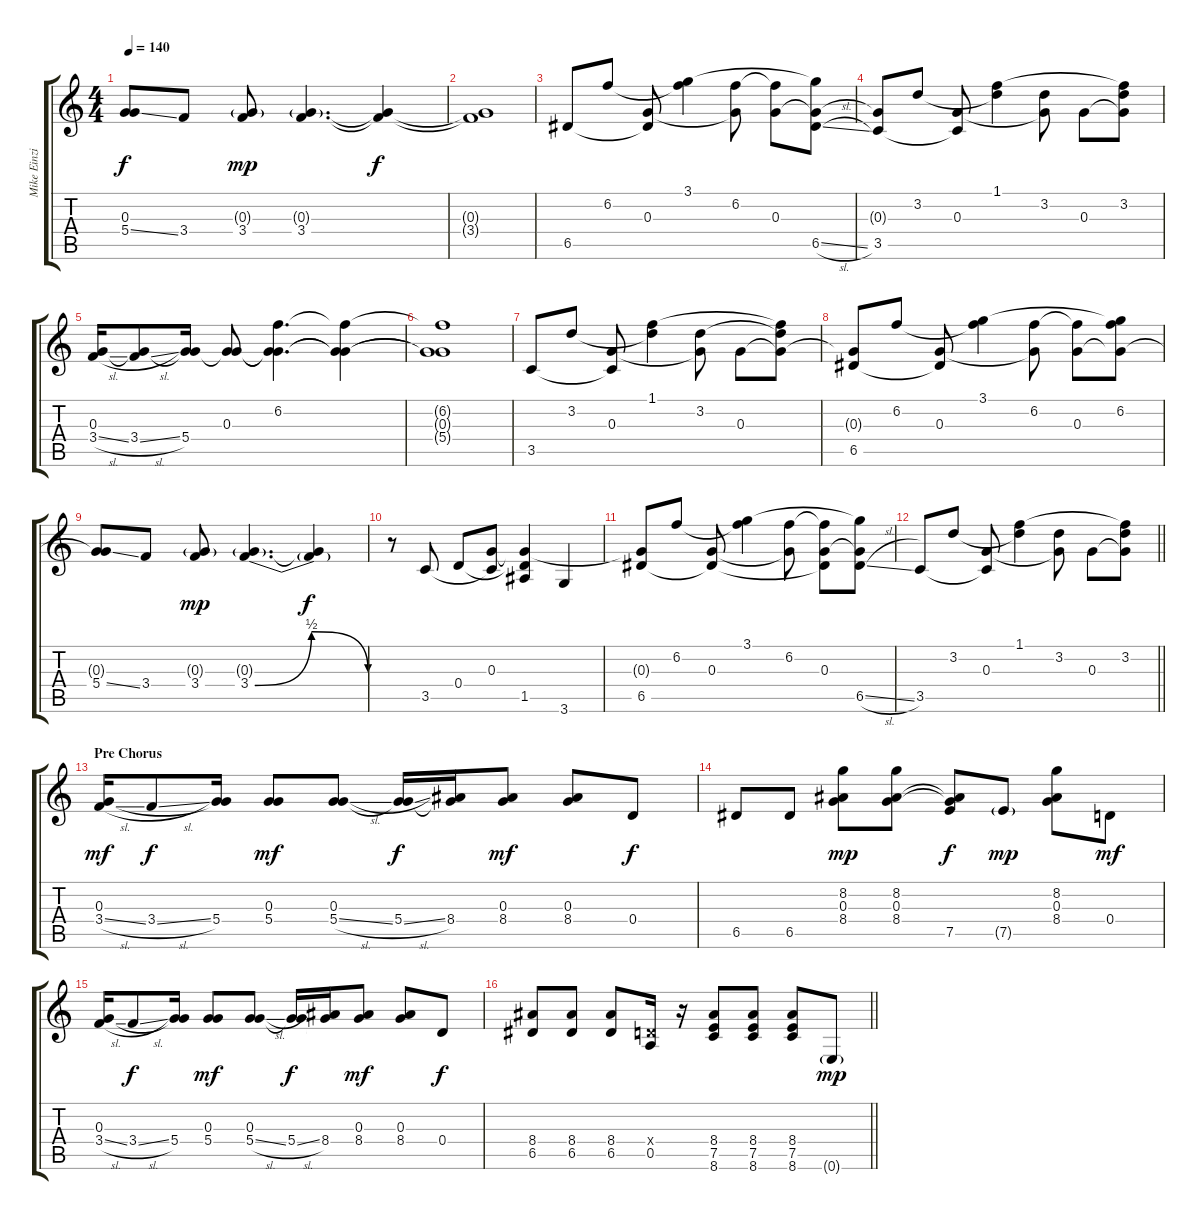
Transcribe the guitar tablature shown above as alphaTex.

\track ("Mike Einziger [Guitar]" "Mike Einzi") {instrument electricguitarclean}
\staff {score tabs}
\tuning (E4 B3 G3 D3 A2 E2) {hide}
\ts (4 4)
\tempo 140
\clef g2
\ks c
(0.3{t} 5.4{ss}).8{dy f} 3.4.8 (0.3{g} 3.4).8{dy mp} (0.3{g} 3.4).4{d} (0.3{t} 3.4{t}).4{dy f} |
(0.3{t} 3.4{t}).1 |
6.5.8 6.2.8 (0.3 6.5{t}).8 (3.1 6.2{t}).4 (6.2 0.3{t}).8 (6.2{t} 0.3).8 (3.1{t} 0.3{t} 6.5{sl}).8 |
(0.3{t} 3.5).8 3.2.8 (0.3 3.5{t}).8 (1.1 3.2{t}).4 (3.2 0.3{t}).8 0.3.8 (1.1{t} 3.2 0.3{t}).8 |
(0.3 3.4{sl}).16 (0.3{t} 3.4{sl}).8 (0.3{t} 5.4).16 (0.3 5.4{t}).8 (6.2 0.3{t} 5.4{t}).4{d} (6.2{t} 0.3{t} 5.4{t}).4 |
(6.2{t} 0.3{t} 5.4{t}).1 |
3.5.8 3.2.8 (0.3 3.5{t}).8 (1.1 3.2{t}).4 (3.2 0.3{t}).8 0.3.8 (1.1{t} 3.2{t} 0.3{t}).8 |
(0.3{t} 6.5).8 6.2.8 (0.3 6.5{t}).8 (3.1 6.2{t}).4 (6.2 0.3{t}).8 (6.2{t} 0.3).8 (3.1{t} 6.2 0.3{t}).8 |
(0.3{t} 5.4{ss}).8 3.4.8 (0.3{g} 3.4).8{dy mp} (0.3{g} 3.4{be (bendrelease 0 0 21 2 21 2 60 0)}).4{d} (0.3{t} 3.4{t}).4{dy f} |
r.8 3.5.8 0.4.8 (0.3 3.5{t}).8 (0.3{t} 0.4{t} 1.5).4 3.6.4 |
(0.3{t} 6.5).8 6.2.8 (0.3 6.5{t}).8 (3.1 6.2{t}).4 (6.2 0.3{t}).8 (6.2{t} 0.3 6.5{t}).8 (3.1{t} 0.3{t} 6.5{sl}).8 |
\barLineRight lightlight
3.5.8 3.2.8 (0.3 3.5{t}).8 (1.1 3.2{t}).4 (3.2 0.3{t}).8 0.3.8 (1.1{t} 3.2 0.3{t}).8 |
\section ("" "Pre Chorus")
(0.3 3.4{sl}).16{dy mf} 3.4{sl}.8{dy f} (0.3{t} 5.4).16 (0.3 5.4).8{dy mf} (0.3 5.4{sl}).8 (0.3{t} 5.4{sl}).16{dy f} (0.3{t} 8.4).16 (0.3 8.4).8{dy mf} (0.3 8.4).8 0.4.8{dy f} |
6.5.8 6.5.8 (8.2 0.3 8.4).8{dy mp} (8.2 0.3 8.4).8 (0.3{t} 8.4{t} 7.5).8{dy f} 7.5{g}.8{dy mp} (8.2 0.3 8.4).8 0.4.8{dy mf} |
(0.3 3.4{sl}).16 3.4{sl}.8{dy f} (0.3{t} 5.4).16 (0.3 5.4).8{dy mf} (0.3 5.4{sl}).8 (0.3{t} 5.4{sl}).16{dy f} (0.3{t} 8.4).16 (0.3 8.4).8{dy mf} (0.3 8.4).8 0.4.8{dy f} |
\barLineRight lightlight
(8.4 6.5).8 (8.4 6.5).8 (8.4 6.5).8 (0.4{x} 0.5).16 r.16 (8.4 7.5 8.6).8 (8.4 7.5 8.6).8 (8.4 7.5 8.6).8 0.6{g}.8{dy mp}
